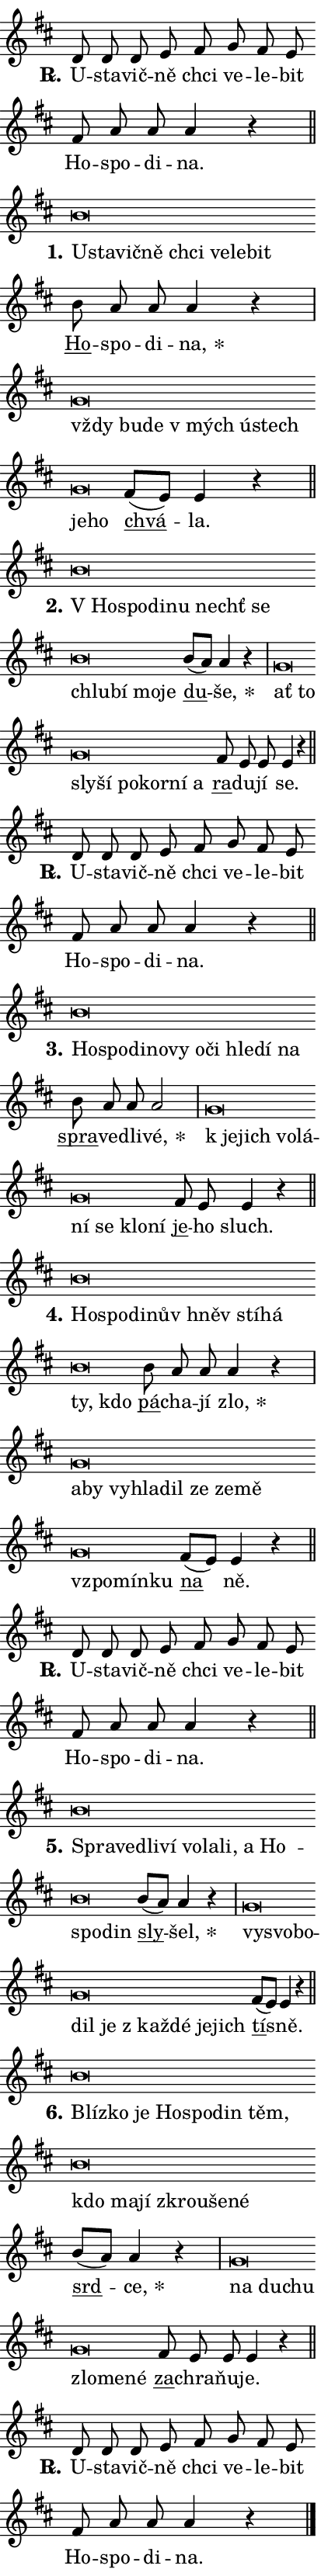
\version "2.24.0"
\header { tagline = "" }
\paper {
  indent = 0\cm
  top-margin = 0\cm
  right-margin = 0.13\cm % to fit lyric hyphens
  bottom-margin = 0\cm
  left-margin = 0\cm
  paper-width = 7\cm
  page-breaking = #ly:one-page-breaking
  system-system-spacing.basic-distance = #11
  score-system-spacing.basic-distance = #11
  ragged-last = ##f
}


%% Author: Thomas Morley
%% https://lists.gnu.org/archive/html/lilypond-user/2020-05/msg00002.html
#(define (line-position grob)
"Returns position of @var[grob} in current system:
   @code{'start}, if at first time-step
   @code{'end}, if at last time-step
   @code{'middle} otherwise
"
  (let* ((col (ly:item-get-column grob))
         (ln (ly:grob-object col 'left-neighbor))
         (rn (ly:grob-object col 'right-neighbor))
         (col-to-check-left (if (ly:grob? ln) ln col))
         (col-to-check-right (if (ly:grob? rn) rn col))
         (break-dir-left
           (and
             (ly:grob-property col-to-check-left 'non-musical #f)
             (ly:item-break-dir col-to-check-left)))
         (break-dir-right
           (and
             (ly:grob-property col-to-check-right 'non-musical #f)
             (ly:item-break-dir col-to-check-right))))
        (cond ((eqv? 1 break-dir-left) 'start)
              ((eqv? -1 break-dir-right) 'end)
              (else 'middle))))

#(define (tranparent-at-line-position vctor)
  (lambda (grob)
  "Relying on @code{line-position} select the relevant enry from @var{vctor}.
Used to determine transparency,"
    (case (line-position grob)
      ((end) (not (vector-ref vctor 0)))
      ((middle) (not (vector-ref vctor 1)))
      ((start) (not (vector-ref vctor 2))))))

noteHeadBreakVisibility =
#(define-music-function (break-visibility)(vector?)
"Makes @code{NoteHead}s transparent relying on @var{break-visibility}"
#{
  \override NoteHead.transparent =
    #(tranparent-at-line-position break-visibility)
#})

#(define delete-ledgers-for-transparent-note-heads
  (lambda (grob)
    "Reads whether a @code{NoteHead} is transparent.
If so this @code{NoteHead} is removed from @code{'note-heads} from
@var{grob}, which is supposed to be @code{LedgerLineSpanner}.
As a result ledgers are not printed for this @code{NoteHead}"
    (let* ((nhds-array (ly:grob-object grob 'note-heads))
           (nhds-list
             (if (ly:grob-array? nhds-array)
                 (ly:grob-array->list nhds-array)
                 '()))
           ;; Relies on the transparent-property being done before
           ;; Staff.LedgerLineSpanner.after-line-breaking is executed.
           ;; This is fragile ...
           (to-keep
             (remove
               (lambda (nhd)
                 (ly:grob-property nhd 'transparent #f))
               nhds-list)))
      ;; TODO find a better method to iterate over grob-arrays, similiar
      ;; to filter/remove etc for lists
      ;; For now rebuilt from scratch
      (set! (ly:grob-object grob 'note-heads)  '())
      (for-each
        (lambda (nhd)
          (ly:pointer-group-interface::add-grob grob 'note-heads nhd))
        to-keep))))

squashNotes = {
  \override NoteHead.X-extent = #'(-0.2 . 0.2)
  \override NoteHead.Y-extent = #'(-0.75 . 0)
  \override NoteHead.stencil =
    #(lambda (grob)
       (let ((pos (ly:grob-property grob 'staff-position)))
         (begin
           (if (< pos -7) (display "ERROR: Lower brevis then expected\n") (display ""))
           (if (<= pos -6) ly:text-interface::print ly:note-head::print))))
}
unSquashNotes = {
  \revert NoteHead.X-extent
  \revert NoteHead.Y-extent
  \revert NoteHead.stencil
}

hideNotes = \noteHeadBreakVisibility #begin-of-line-visible
unHideNotes = \noteHeadBreakVisibility #all-visible

% work-around for resetting accidentals
% https://lilypond.org/doc/v2.23/Documentation/notation/displaying-rhythms#unmetered-music
cadenzaMeasure = {
  \cadenzaOff
  \partial 1024 s1024
  \cadenzaOn
}

#(define-markup-command (accent layout props text) (markup?)
  "Underline accented syllable"
  (interpret-markup layout props
    #{\markup \override #'(offset . 4.3) \underline { #text }#}))

responsum = \markup \concat {
  "R" \hspace #-1.05 \path #0.1 #'((moveto 0 0.07) (lineto 0.9 0.8)) \hspace #0.05 "."
}

spaceSize = #0.6828661417322834 % exact space size for TeX Gyre Schola

\layout {
  \context {
    \Staff
    \remove "Time_signature_engraver"
    \override LedgerLineSpanner.after-line-breaking = #delete-ledgers-for-transparent-note-heads
  }
  \context {
    \Lyrics {
      \override LyricSpace.minimum-distance = \spaceSize
      \override LyricText.font-name = #"TeX Gyre Schola"
      \override LyricText.font-size = 1
      \override StanzaNumber.font-name = #"TeX Gyre Schola Bold"
      \override StanzaNumber.font-size = 1
    }
  }
  \context {
    \Score 
    \override NoteHead.text =
      #(lambda (grob) 
        (let ((pos (ly:grob-property grob 'staff-position)))
          #{\markup {
            \combine
              \halign #-0.55 \raise #(if (= pos -6) 0 0.5) \override #'(thickness . 2) \draw-line #'(3.2 . 0)
              \musicglyph "noteheads.sM1"
          }#}))
  }
}

% magnetic-lyrics.ily
%
%   written by
%     Jean Abou Samra <jean@abou-samra.fr>
%     Werner Lemberg <wl@gnu.org>
%
%   adapted by
%     Jiri Hon <jiri.hon@gmail.com>
%
% Version 2022-Apr-15

% https://www.mail-archive.com/lilypond-user@gnu.org/msg149350.html

#(define (Left_hyphen_pointer_engraver context)
   "Collect syllable-hyphen-syllable occurrences in lyrics and store
them in properties.  This engraver only looks to the left.  For
example, if the lyrics input is @code{foo -- bar}, it does the
following.

@itemize @bullet
@item
Set the @code{text} property of the @code{LyricHyphen} grob between
@q{foo} and @q{bar} to @code{foo}.

@item
Set the @code{left-hyphen} property of the @code{LyricText} grob with
text @q{foo} to the @code{LyricHyphen} grob between @q{foo} and
@q{bar}.
@end itemize

Use this auxiliary engraver in combination with the
@code{lyric-@/text::@/apply-@/magnetic-@/offset!} hook."
   (let ((hyphen #f)
         (text #f))
     (make-engraver
      (acknowledgers
       ((lyric-syllable-interface engraver grob source-engraver)
        (set! text grob)))
      (end-acknowledgers
       ((lyric-hyphen-interface engraver grob source-engraver)
        ;(when (not (grob::has-interface grob 'lyric-space-interface))
          (set! hyphen grob)));)
      ((stop-translation-timestep engraver)
       (when (and text hyphen)
         (ly:grob-set-object! text 'left-hyphen hyphen))
       (set! text #f)
       (set! hyphen #f)))))

#(define (lyric-text::apply-magnetic-offset! grob)
   "If the space between two syllables is less than the value in
property @code{LyricText@/.details@/.squash-threshold}, move the right
syllable to the left so that it gets concatenated with the left
syllable.

Use this function as a hook for
@code{LyricText@/.after-@/line-@/breaking} if the
@code{Left_@/hyphen_@/pointer_@/engraver} is active."
   (let ((hyphen (ly:grob-object grob 'left-hyphen #f)))
     (when hyphen
       (let ((left-text (ly:spanner-bound hyphen LEFT)))
         (when (grob::has-interface left-text 'lyric-syllable-interface)
           (let* ((common (ly:grob-common-refpoint grob left-text X))
                  (this-x-ext (ly:grob-extent grob common X))
                  (left-x-ext
                   (begin
                     ;; Trigger magnetism for left-text.
                     (ly:grob-property left-text 'after-line-breaking)
                     (ly:grob-extent left-text common X)))
                  ;; `delta` is the gap width between two syllables.
                  (delta (- (interval-start this-x-ext)
                            (interval-end left-x-ext)))
                  (details (ly:grob-property grob 'details))
                  (threshold (assoc-get 'squash-threshold details 0.2)))
             (when (< delta threshold)
               (let* (;; We have to manipulate the input text so that
                      ;; ligatures crossing syllable boundaries are not
                      ;; disabled.  For languages based on the Latin
                      ;; script this is essentially a beautification.
                      ;; However, for non-Western scripts it can be a
                      ;; necessity.
                      (lt (ly:grob-property left-text 'text))
                      (rt (ly:grob-property grob 'text))
                      (is-space (grob::has-interface hyphen 'lyric-space-interface))
                      (space (if is-space " " ""))
                      (extra-delta (if is-space spaceSize 0))
                      ;; Append new syllable.
                      (ltrt-space (if (and (string? lt) (string? rt))
                                (string-append lt space rt)
                                (make-concat-markup (list lt space rt))))
                      ;; Right-align `ltrt` to the right side.
                      (ltrt-space-markup (grob-interpret-markup
                               grob
                               (make-translate-markup
                                (cons (interval-length this-x-ext) 0)
                                (make-right-align-markup ltrt-space)))))
                 (begin
                   ;; Don't print `left-text`.
                   (ly:grob-set-property! left-text 'stencil #f)
                   ;; Set text and stencil (which holds all collected
                   ;; syllables so far) and shift it to the left.
                   (ly:grob-set-property! grob 'text ltrt-space)
                   (ly:grob-set-property! grob 'stencil ltrt-space-markup)
                   (ly:grob-translate-axis! grob (- (- delta extra-delta)) X))))))))))


#(define (lyric-hyphen::displace-bounds-first grob)
   ;; Make very sure this callback isn't triggered too early.
   (let ((left (ly:spanner-bound grob LEFT))
         (right (ly:spanner-bound grob RIGHT)))
     (ly:grob-property left 'after-line-breaking)
     (ly:grob-property right 'after-line-breaking)
     (ly:lyric-hyphen::print grob)))

squashThreshold = #0.4

\layout {
  \context {
    \Lyrics
    \consists #Left_hyphen_pointer_engraver
    \override LyricText.after-line-breaking =
      #lyric-text::apply-magnetic-offset!
    \override LyricHyphen.stencil = #lyric-hyphen::displace-bounds-first
    \override LyricText.details.squash-threshold = \squashThreshold
    \override LyricHyphen.minimum-distance = 0
    \override LyricHyphen.minimum-length = \squashThreshold
  }
}

squashText = \override LyricText.details.squash-threshold = 9999
unSquashText = \override LyricText.details.squash-threshold = \squashThreshold

leftText = \override LyricText.self-alignment-X = #LEFT
unLeftText = \revert LyricText.self-alignment-X

starOffset = #(lambda (grob) 
                (let ((x_offset (ly:self-alignment-interface::aligned-on-x-parent grob)))
                  (if (= x_offset 0) 0 (+ x_offset 1.2))))

star = #(define-music-function (syllable)(string?)
"Append star separator at the end of a syllable"
#{
  \once \override LyricText.X-offset = #starOffset
  \lyricmode { \markup {
    #syllable
    \override #'((font-name . "TeX Gyre Schola Bold")) \hspace #0.2 \lower #0.65 \larger "*"
  } }
#})

starAccent = #(define-music-function (syllable)(string?)
"Append star separator at the end of a syllable and make accent"
#{
  \once \override LyricText.X-offset = #starOffset
  \lyricmode { \markup {
    \accent #syllable
    \override #'((font-name . "TeX Gyre Schola Bold")) \hspace #0.2 \lower #0.65 \larger "*"
  } }
#})

breath = #(define-music-function (syllable)(string?)
"Append breathing indicator at the end of a syllable"
#{
  \lyricmode { \markup { #syllable "+" } }
#})

optionalBreath = #(define-music-function (syllable)(string?)
"Append optional breathing indicator at the end of a syllable"
#{
  \lyricmode { \markup { #syllable "(+)" } }
#})


\score {
    <<
        \new Voice = "melody" { \cadenzaOn \key d \major \relative { d'8 d d e fis \bar "" g fis e \bar "" fis a a a4 r \cadenzaMeasure \bar "||" \break } }
        \new Lyrics \lyricsto "melody" { \lyricmode { \set stanza = \responsum
U -- sta -- vič -- ně chci ve -- le -- bit Ho -- spo -- di -- na. } }
    >>
    \layout {}
}

\score {
    <<
        \new Voice = "melody" { \cadenzaOn \key d \major \relative { \squashNotes b'\breve*1/16 \hideNotes \breve*1/16 \bar "" \breve*1/16 \bar "" \breve*1/16 \bar "" \breve*1/16 \bar "" \breve*1/16 \bar "" \breve*1/16 \breve*1/16 \bar "" \unHideNotes \unSquashNotes \bar "" b8 a a a4 r \cadenzaMeasure \bar "|" \squashNotes g\breve*1/16 \hideNotes \breve*1/16 \bar "" \breve*1/16 \bar "" \breve*1/16 \bar "" \breve*1/16 \bar "" \breve*1/16 \bar "" \breve*1/16 \breve*1/16 \bar "" \unHideNotes \unSquashNotes \bar "" fis8[( e)] e4 r \cadenzaMeasure \bar "||" \break } }
        \new Lyrics \lyricsto "melody" { \lyricmode { \set stanza = "1."
\leftText U -- \squashText sta -- vič -- ně chci ve -- le -- bit \unLeftText \unSquashText \markup \accent Ho -- spo -- di -- \star na, \leftText vždy \squashText bu -- de "v mých" ú -- stech je -- ho \unLeftText \unSquashText \markup \accent chvá -- la. } }
    >>
    \layout {}
}

\score {
    <<
        \new Voice = "melody" { \cadenzaOn \key d \major \relative { \squashNotes b'\breve*1/16 \hideNotes \breve*1/16 \bar "" \breve*1/16 \bar "" \breve*1/16 \bar "" \breve*1/16 \bar "" \breve*1/16 \bar "" \breve*1/16 \bar "" \breve*1/16 \bar "" \breve*1/16 \breve*1/16 \bar "" \unHideNotes \unSquashNotes \bar "" b8[( a)] a4 r \cadenzaMeasure \bar "|" \squashNotes g\breve*1/16 \hideNotes \breve*1/16 \bar "" \breve*1/16 \bar "" \breve*1/16 \bar "" \breve*1/16 \bar "" \breve*1/16 \bar "" \breve*1/16 \breve*1/16 \bar "" \unHideNotes \unSquashNotes \bar "" fis8 e e e4 r \cadenzaMeasure \bar "||" \break } }
        \new Lyrics \lyricsto "melody" { \lyricmode { \set stanza = "2."
\leftText "V Ho" -- \squashText spo -- di -- nu nechť se chlu -- bí mo -- je \unLeftText \unSquashText \markup \accent du -- \star še, \leftText ať \squashText to sly -- ší po -- kor -- ní a \unLeftText \unSquashText \markup \accent ra -- du -- jí se. } }
    >>
    \layout {}
}

\score {
    <<
        \new Voice = "melody" { \cadenzaOn \key d \major \relative { d'8 d d e fis \bar "" g fis e \bar "" fis a a a4 r \cadenzaMeasure \bar "||" \break } }
        \new Lyrics \lyricsto "melody" { \lyricmode { \set stanza = \responsum
U -- sta -- vič -- ně chci ve -- le -- bit Ho -- spo -- di -- na. } }
    >>
    \layout {}
}

\score {
    <<
        \new Voice = "melody" { \cadenzaOn \key d \major \relative { \squashNotes b'\breve*1/16 \hideNotes \breve*1/16 \bar "" \breve*1/16 \bar "" \breve*1/16 \bar "" \breve*1/16 \bar "" \breve*1/16 \bar "" \breve*1/16 \bar "" \breve*1/16 \bar "" \breve*1/16 \breve*1/16 \bar "" \unHideNotes \unSquashNotes \bar "" b8 a a a2 \cadenzaMeasure \bar "|" \squashNotes g\breve*1/16 \hideNotes \breve*1/16 \bar "" \breve*1/16 \bar "" \breve*1/16 \bar "" \breve*1/16 \bar "" \breve*1/16 \bar "" \breve*1/16 \breve*1/16 \bar "" \unHideNotes \unSquashNotes \bar "" fis8 e e4 r \cadenzaMeasure \bar "||" \break } }
        \new Lyrics \lyricsto "melody" { \lyricmode { \set stanza = "3."
\leftText Ho -- \squashText spo -- di -- no -- vy o -- či hle -- dí na \unLeftText \unSquashText \markup \accent spra -- ve -- dli -- \star vé, \leftText "k je" -- \squashText jich vo -- lá -- ní se klo -- ní \unLeftText \unSquashText \markup \accent je -- ho sluch. } }
    >>
    \layout {}
}

\score {
    <<
        \new Voice = "melody" { \cadenzaOn \key d \major \relative { \squashNotes b'\breve*1/16 \hideNotes \breve*1/16 \bar "" \breve*1/16 \bar "" \breve*1/16 \bar "" \breve*1/16 \bar "" \breve*1/16 \bar "" \breve*1/16 \bar "" \breve*1/16 \breve*1/16 \bar "" \unHideNotes \unSquashNotes \bar "" b8 a a a4 r \cadenzaMeasure \bar "|" \squashNotes g\breve*1/16 \hideNotes \breve*1/16 \bar "" \breve*1/16 \bar "" \breve*1/16 \bar "" \breve*1/16 \bar "" \breve*1/16 \bar "" \breve*1/16 \bar "" \breve*1/16 \bar "" \breve*1/16 \bar "" \breve*1/16 \breve*1/16 \bar "" \unHideNotes \unSquashNotes \bar "" fis8[( e)] e4 r \cadenzaMeasure \bar "||" \break } }
        \new Lyrics \lyricsto "melody" { \lyricmode { \set stanza = "4."
\leftText Ho -- \squashText spo -- di -- nův hněv stí -- há ty, kdo \unLeftText \unSquashText \markup \accent pá -- cha -- jí \star zlo, \leftText a -- \squashText by vy -- hla -- dil ze ze -- mě vzpo -- mín -- ku \unLeftText \unSquashText \markup \accent na ně. } }
    >>
    \layout {}
}

\score {
    <<
        \new Voice = "melody" { \cadenzaOn \key d \major \relative { d'8 d d e fis \bar "" g fis e \bar "" fis a a a4 r \cadenzaMeasure \bar "||" \break } }
        \new Lyrics \lyricsto "melody" { \lyricmode { \set stanza = \responsum
U -- sta -- vič -- ně chci ve -- le -- bit Ho -- spo -- di -- na. } }
    >>
    \layout {}
}

\score {
    <<
        \new Voice = "melody" { \cadenzaOn \key d \major \relative { \squashNotes b'\breve*1/16 \hideNotes \breve*1/16 \bar "" \breve*1/16 \bar "" \breve*1/16 \bar "" \breve*1/16 \bar "" \breve*1/16 \bar "" \breve*1/16 \bar "" \breve*1/16 \bar "" \breve*1/16 \bar "" \breve*1/16 \breve*1/16 \bar "" \unHideNotes \unSquashNotes \bar "" b8[( a)] a4 r \cadenzaMeasure \bar "|" \squashNotes g\breve*1/16 \hideNotes \breve*1/16 \bar "" \breve*1/16 \bar "" \breve*1/16 \bar "" \breve*1/16 \bar "" \breve*1/16 \bar "" \breve*1/16 \bar "" \breve*1/16 \breve*1/16 \bar "" \unHideNotes \unSquashNotes \bar "" fis8[( e)] e4 r \cadenzaMeasure \bar "||" \break } }
        \new Lyrics \lyricsto "melody" { \lyricmode { \set stanza = "5."
\leftText Spra -- \squashText ve -- dli -- ví vo -- la -- li, a Ho -- spo -- din \unLeftText \unSquashText \markup \accent sly -- \star šel, \leftText vy -- \squashText svo -- bo -- dil je "z kaž" -- dé je -- jich \unLeftText \unSquashText \markup \accent tí -- sně. } }
    >>
    \layout {}
}

\score {
    <<
        \new Voice = "melody" { \cadenzaOn \key d \major \relative { \squashNotes b'\breve*1/16 \hideNotes \breve*1/16 \bar "" \breve*1/16 \bar "" \breve*1/16 \bar "" \breve*1/16 \bar "" \breve*1/16 \bar "" \breve*1/16 \bar "" \breve*1/16 \bar "" \breve*1/16 \bar "" \breve*1/16 \bar "" \breve*1/16 \bar "" \breve*1/16 \breve*1/16 \bar "" \unHideNotes \unSquashNotes \bar "" b8[( a)] a4 r \cadenzaMeasure \bar "|" \squashNotes g\breve*1/16 \hideNotes \breve*1/16 \bar "" \breve*1/16 \bar "" \breve*1/16 \bar "" \breve*1/16 \breve*1/16 \bar "" \unHideNotes \unSquashNotes \bar "" fis8 e e e4 r \cadenzaMeasure \bar "||" \break } }
        \new Lyrics \lyricsto "melody" { \lyricmode { \set stanza = "6."
\leftText Blíz -- \squashText ko je Ho -- spo -- din těm, kdo ma -- jí zkrou -- še -- né \unLeftText \unSquashText \markup \accent srd -- \star ce, \leftText na \squashText du -- chu zlo -- me -- né \unLeftText \unSquashText \markup \accent za -- chra -- ňu -- je. } }
    >>
    \layout {}
}

\score {
    <<
        \new Voice = "melody" { \cadenzaOn \key d \major \relative { d'8 d d e fis \bar "" g fis e \bar "" fis a a a4 r \cadenzaMeasure \bar "||" \break } \bar "|." }
        \new Lyrics \lyricsto "melody" { \lyricmode { \set stanza = \responsum
U -- sta -- vič -- ně chci ve -- le -- bit Ho -- spo -- di -- na. } }
    >>
    \layout {}
}
